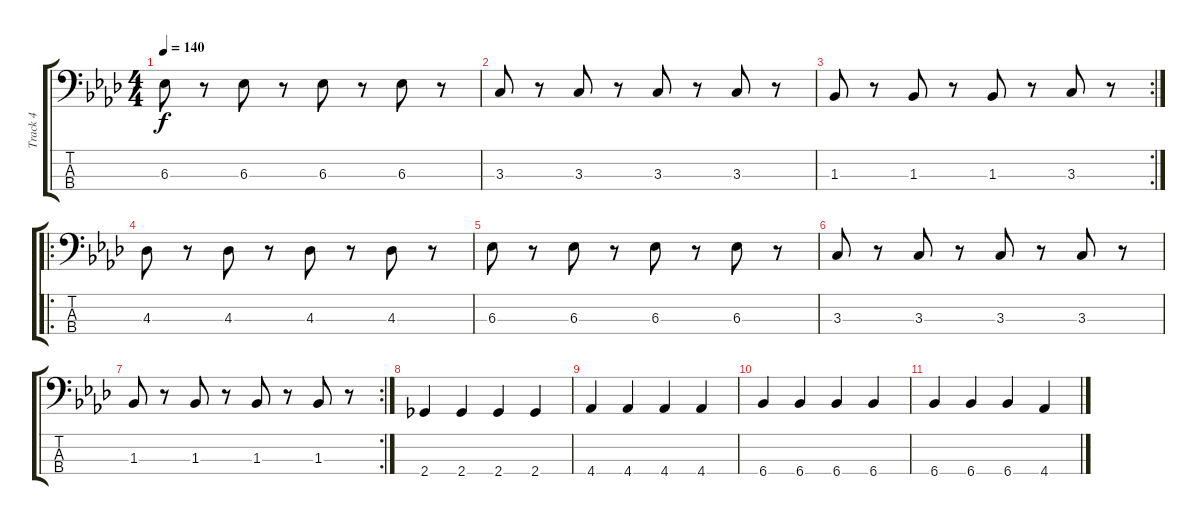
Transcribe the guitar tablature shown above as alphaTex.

\track ("Track 4" "Track 4") {instrument electricbassfinger}
\staff {score tabs}
\tuning (G2 D2 A1 E1) {hide}
\ts (4 4)
\tempo 140
\clef f4
\ks fminor
6.3.8{dy f} r.8 6.3.8 r.8 6.3.8 r.8 6.3.8 r.8 |
3.3.8 r.8 3.3.8 r.8 3.3.8 r.8 3.3.8 r.8 |
\rc 2
1.3.8 r.8 1.3.8 r.8 1.3.8 r.8 3.3.8 r.8 |
\ro
4.3.8 r.8 4.3.8 r.8 4.3.8 r.8 4.3.8 r.8 |
6.3.8 r.8 6.3.8 r.8 6.3.8 r.8 6.3.8 r.8 |
3.3.8 r.8 3.3.8 r.8 3.3.8 r.8 3.3.8 r.8 |
\rc 2
1.3.8 r.8 1.3.8 r.8 1.3.8 r.8 1.3.8 r.8 |
2.4.4{volume 0} 2.4.4 2.4.4 2.4.4 |
4.4.4 4.4.4 4.4.4 4.4.4 |
6.4.4 6.4.4 6.4.4 6.4.4 |
6.4.4 6.4.4 6.4.4 4.4.4
